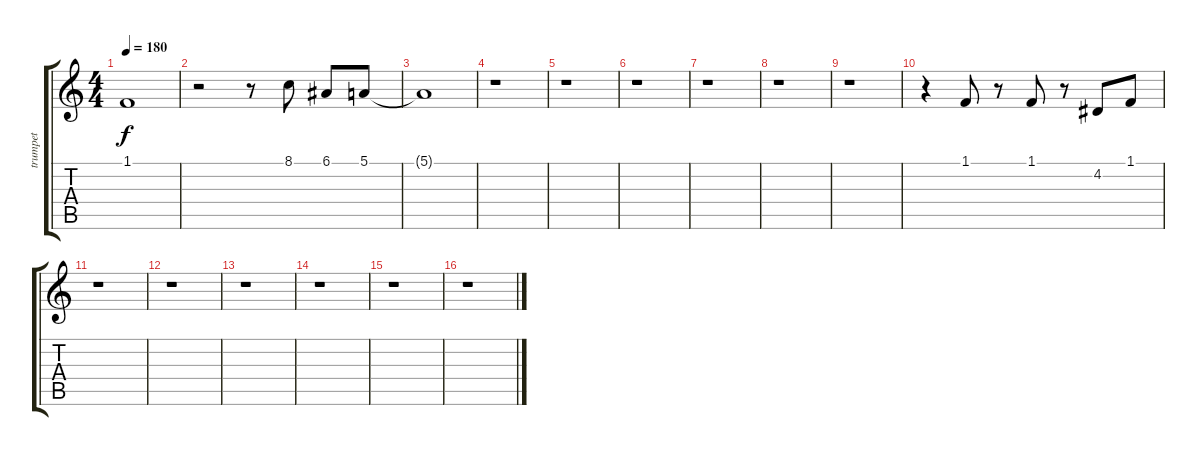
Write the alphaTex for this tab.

\track ("trumpet" "trumpet") {instrument trumpet}
\staff {score tabs}
\tuning (E4 B3 G3 D3 A2 E2) {hide}
\ts (4 4)
\tempo 180
\clef g2
\ks c
1.1{t}.1{dy f} |
r.2 r.8 8.1.8 6.1.8 5.1.8 |
5.1{t}.1 |
r.1 |
r.1 |
r.1 |
r.1 |
r.1 |
r.1 |
r.4 1.1.8 r.8 1.1.8 r.8 4.2.8 1.1.8 |
r.1 |
r.1 |
r.1 |
r.1 |
r.1 |
r.1
